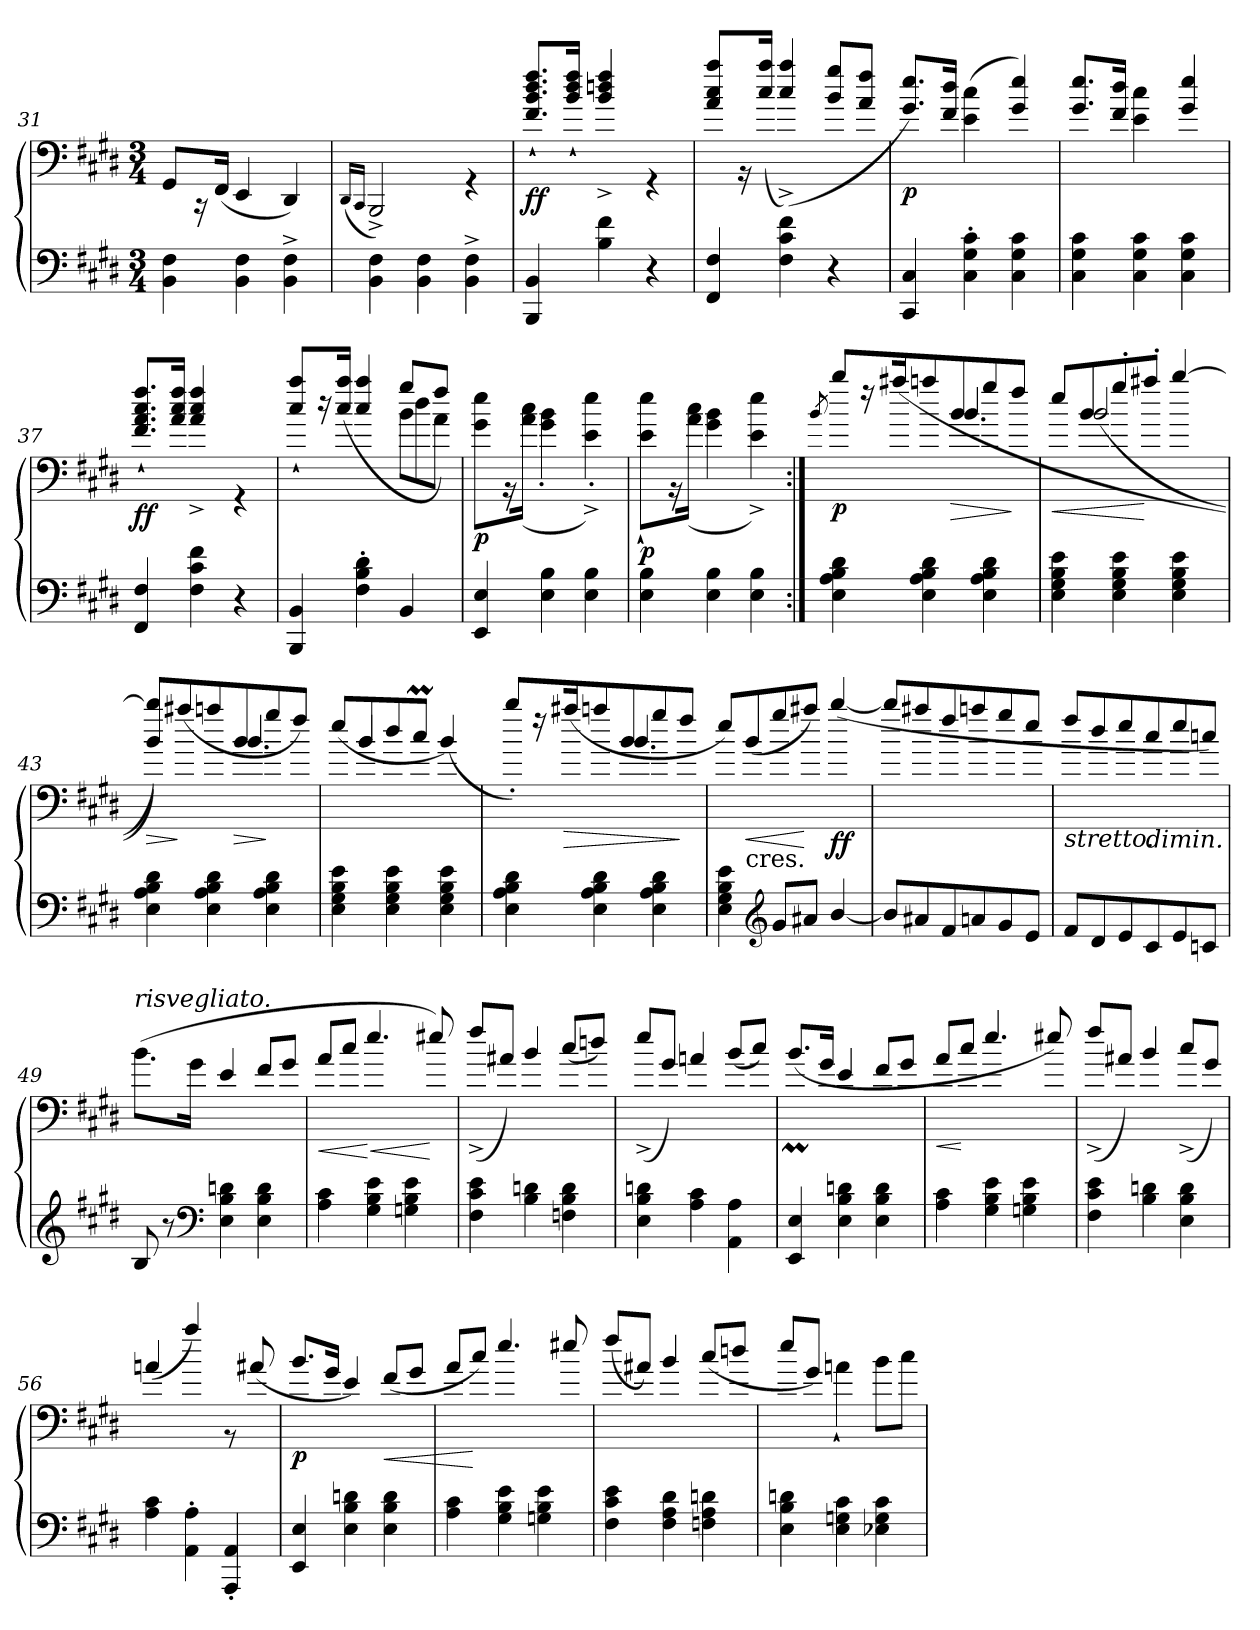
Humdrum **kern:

**kern	**kern	**dynam
*part1	*part1	*part1
*staff2	*staff1	*staff1/2
*clefF4	*clefF4	*
*k[f#c#g#d#]	*k[f#c#g#d#]	*
*E:	*E:	*
*M3/4	*M3/4	*
=31	=31	=31
*	*^	*
4BB\ 4F#\	2.ryy	8GG#/L	.
.	.	16r	.
.	.	(<16FF#/Jk	.
4BB\ 4F#\	.	4EE/	.
4BB\^ 4F#\^	.	4DD#/)	.
=32	=32	=32	=32
.	.	(<16qDD#/LL	.
.	.	16qCC#/JJ	.
4BB\ 4F#\	2.ryy	2BBB^/)	.
4BB\ 4F#\	.	.	.
4BB\^ 4F#\^	.	4r	.
=33	=33	=33	=33
!	!	!	!LO:DY:b
4BBB/ 4BB/	2.ryy	8.f#/` 8.b/` 8.dd#/` 8.ff#/`L	ff
.	.	16b/` 16dd#/` 16ff#/`Jk	.
4B\ 4f#\	.	4b/^ 4ddn/^ 4ff#/^	.
4r	.	4r	.
=34	=34	=34	=34
4FF#/ 4F#/	2.ryy	8a/ 8cc#/ 8aa/L	.
.	.	16r	.
.	.	(>16cc#/ 16aa/Jk	.
4F#\ 4c#\ 4f#\	.	(>4cc#/^ 4aa/^)	.
4r	.	8b/ 8gg#/L	.
.	.	8a/ 8ff#/J	.
!!LO:PB:g=z	!!
=35	=35	=35	=35
!	!	!	!LO:DY:b
4CC#/ 4C#/	2.ryy	8.g#/ 8.ee/L)	p
.	.	16f#/ 16dd#/Jk	.
4C#\' 4G#\' 4c#\'	.	(>4e\ 4cc#\	.
4C#\ 4G#\ 4c#\	.	4g#/ 4ee/)	.
=36	=36	=36	=36
4C#\ 4G#\ 4c#\	2.ryy	8.g#/ 8.ee/L	.
.	.	16f#/ 16dd#/Jk	.
4C#\ 4G#\ 4c#\	.	4e\ 4cc#\	.
4C#\ 4G#\ 4c#\	.	4g#/ 4ee/	.
=37	=37	=37	=37
!	!	!	!LO:DY:b
4FF#/ 4F#/	2.ryy	8.f#/` 8.a/` 8.cc#/` 8.ff#/`L	ff
.	.	16a/ 16cc#/ 16ff#/Jk	.
4F#\ 4c#\ 4f#\	.	4a/^ 4cc#/^ 4ff#/^	.
4r	.	4r	.
=38	=38	=38	=38
*	*	*^	*
4BBB/ 4BB/	8cc#/` 8aa/`L	2ryy	2ryy	.
.	16r	.	.	.
.	(>16cc#/ 16aa/Jk	.	.	.
4F#\' 4B\' 4d#\'	4cc#/ 4aa/	.	.	.
4BB/	8gg#/L	8b\L	4dd#\	.
.	8ff#/J)	8a\J	.	.
*	*	*v	*v	*
=39	=39	=39	=39
!	!	!	!LO:DY:b
4EE/ 4E/	2.ryy	8g#\ 8ee\L	p
.	.	16r	.
.	.	(<16a\ 16cc#\Jk	.
4E\ 4B\	.	4g#\' 4b\'	.
4E\ 4B\	.	4e\'^ 4ee\'^)	.
=40	=40	=40	=40
!	!	!	!LO:DY:b
4E\ 4B\	2.ryy	8e\` 8ee\`L	p
.	.	16r	.
.	.	(>16a\ 16cc#\Jk	.
4E\ 4B\	.	4g#\ 4b\	.
4E\ 4B\	.	4e\^ 4ee\^)	.
!!LO:LB:g=z	!!
=41:|!	=41:|!	=41:|!	=41:|!
.	8qb/	.	.
!	!	!	!LO:DY:b
4E\ 4A\ 4B\ 4d#\	8bb/L	4.ryy	p
.	16r	.	.
.	(>16aa#X/K	.	.
4E\ 4A\ 4B\ 4d#\	8aan/	.	.
!	!	!	!LO:HP:b
.	8b/	4.b/	>
4E\ 4A\ 4B\ 4d#\	8gg#/	.	.
.	8ff#/J	.	]
=42	=42	=42	=42
!	!	!	!LO:HP:b
4E\ 4G#\ 4B\ 4e\	8ee/L	8ryy	<
.	8b/	(<2b/	.
4E\ 4G#\ 4B\ 4e\	8gg#'/	.	.
.	8aa#X'/J	.	[
4E\ 4G#\ 4B\ 4e\	[4bb/	.	.
.	.	8ryy	.
=43	=43	=43	=43
!	!	!	!LO:HP:b
4E\ 4A\ 4B\ 4d#\	8b/ 8bb/]L))	4.ryy	>
.	(>8aa#X/	.	]
4E\ 4A\ 4B\ 4d#\	8aan/	.	.
!	!	!	!LO:HP:b
.	8b/	4.b/	>
4E\ 4A\ 4B\ 4d#\	8gg#/	.	]
.	8ff#/J)	.	.
=44	=44	=44	=44
4E\ 4G#\ 4B\ 4e\	(>8ee/L	8ryy	.
.	8b/	4b/	.
4E\ 4G#\ 4B\ 4e\	8dd#/	.	.
.	8cc#M/J	4.ryy	.
4E\ 4G#\ 4B\ 4e\	(>4b/)	.	.
!!LO:LB:g=z	!!
=45	=45	=45	=45
4E\ 4A\ 4B\ 4d#\	8bb'/L)	4.ryy	.
.	16r	.	.
!	!	!	!LO:HP:b
.	(>16aa#X/K	.	>
4E\ 4A\ 4B\ 4d#\	8aan/	.	.
.	8b/	4.b/	.
4E\ 4A\ 4B\ 4d#\	8gg#/	.	.
.	8ff#/J	.	]
=46	=46	=46	=46
4E\ 4G#\ 4B\ 4e\	2.ryy	8ee/L)	.
!	!	!LO:TX:b:t=cres.	!
!	!	!	!LO:HP:b
.	.	(>8b/	<
*clefG2	*	*	*
8g#/L	.	8gg#/	.
8a#X/J	.	8aa#X/J)	[
!	!	!	!LO:DY:b
!	!	!	!LO:DY:n=1:b
[4b/	.	(>[4bb/	f f
=47	=47	=47	=47
8b/L]	2.ryy	8bb/L]	.
8a#X/	.	8aa#X/	.
8f#/	.	8ff#/	.
8an/	.	8aan/	.
8g#/	.	8gg#/	.
8e/J	.	8ee/J	.
=48	=48	=48	=48
!	!LO:TX:b:i:t=stretto.	!	!
8f#/L	2.ryy	8ff#/L	.
8d#/	.	8dd#/	.
8e/	.	8ee/	.
!	!	!LO:TX:b:i:t=dimin.	!
8c#/	.	8cc#/	.
8e/	.	8ee/	.
8cn/J	.	8ccn/J)	.
=49	=49	=49	=49
!	!LO:TX:a:i:t=risvegliato.	!	!
8B/	2.ryy	(>8.b\L	.
8r	.	.	.
.	.	16g#\Jk	.
*clefF4	*	*	*
4E\ 4B\ 4dn\	.	4e/	.
4E\ 4B\ 4d\	.	8f#/L	.
.	.	8g#/J	.
!!LO:LB:g=z	!!
=50	=50	=50	=50
!	!	!	!LO:HP:b
4A\ 4c#\	2.ryy	8a/L	<
.	.	8cc#/J	.
!	!	!	!LO:HP:n=1:b
4G#\ 4B\ 4e\	.	4.ee/	[ <
4Gn\ 4B\ 4e\	.	.	.
.	.	8ee#X/)	[
=51	=51	=51	=51
4F#\ 4c#\ 4e\	2.ryy	(>8ff#^/L	.
.	.	8a#X/J)	.
4B\ 4dn\	.	4b/	.
4Fn\ 4B\ 4d\	.	(>8cc#/L	.
.	.	8ddn/J)	.
=52	=52	=52	=52
4E\ 4B\ 4dn\	2.ryy	(>8ee^/L	.
.	.	8g#/J)	.
4A\ 4c#\	.	4an/	.
4AA\ 4A\	.	(>8b/L	.
.	.	8cc#/J)	.
=53	=53	=53	=53
4EE/ 4E/	2.ryy	(>8.bM/L	.
.	.	16g#/Jk	.
4E\ 4B\ 4dn\	.	4e/	.
4E\ 4B\ 4d\	.	8f#/L	.
.	.	8g#/J	.
=54	=54	=54	=54
!	!	!	!LO:HP:b
!	!	!	!LO:HP:n=1:b
4A\ 4c#\	2.ryy	8a/L	< <
.	.	8cc#/J	[
4G#\ 4B\ 4e\	.	4.ee/	.
4Gn\ 4B\ 4e\	.	.	.
.	.	8ee#X/)	[
=55	=55	=55	=55
4F#\ 4c#\ 4e\	2.ryy	(>8ff#^/L	.
.	.	8a#X/J)	.
4B\ 4dn\	.	4b/	.
4E\ 4B\ 4d\	.	(<8cc#^/L	.
.	.	8g#/J)	.
!!LO:PB:g=z	!!
=56	=56	=56	=56
4A\ 4c#\	2.ryy	(>4an/	.
4AA\' 4A\'	.	4aa/)	.
4AAA/' 4AA/'	.	8r	.
.	.	(>8a#X/	.
=57	=57	=57	=57
!	!	!	!LO:DY:b
4EE/ 4E/	2.ryy	8.b/L	p
.	.	16g#/Jk	.
4E\ 4B\ 4dn\	.	4e/)	.
!	!	!	!LO:HP:b
4E\ 4B\ 4d\	.	(<8f#/L	<
.	.	8g#/J	.
=58	=58	=58	=58
4A\ 4c#\	2.ryy	8a/L	.
.	.	8cc#/J)	[
4G#\ 4B\ 4e\	.	4.ee/	.
4Gn\ 4B\ 4e\	.	.	.
.	.	8ee#X/	.
=59	=59	=59	=59
4F#\ 4c#\ 4e\	2.ryy	(>8ff#/L	.
.	.	8a#X/J)	.
4F#\ 4A\ 4d#\	.	4b/	.
4Fn\ 4A\ 4dn\	.	(>8cc#/L	.
.	.	8ddn/J	.
=60	=60	=60	=60
4E\ 4B\ 4dn\	2.ryy	8ee/L	.
.	.	8g#/J)	.
4E\ 4Gn\ 4c#\	.	4an`\	.
4E-X\ 4G\ 4c#\	.	8b\L	.
.	.	8cc#\J	.
*	*v	*v	*
=	=	=
*-	*-	*-
